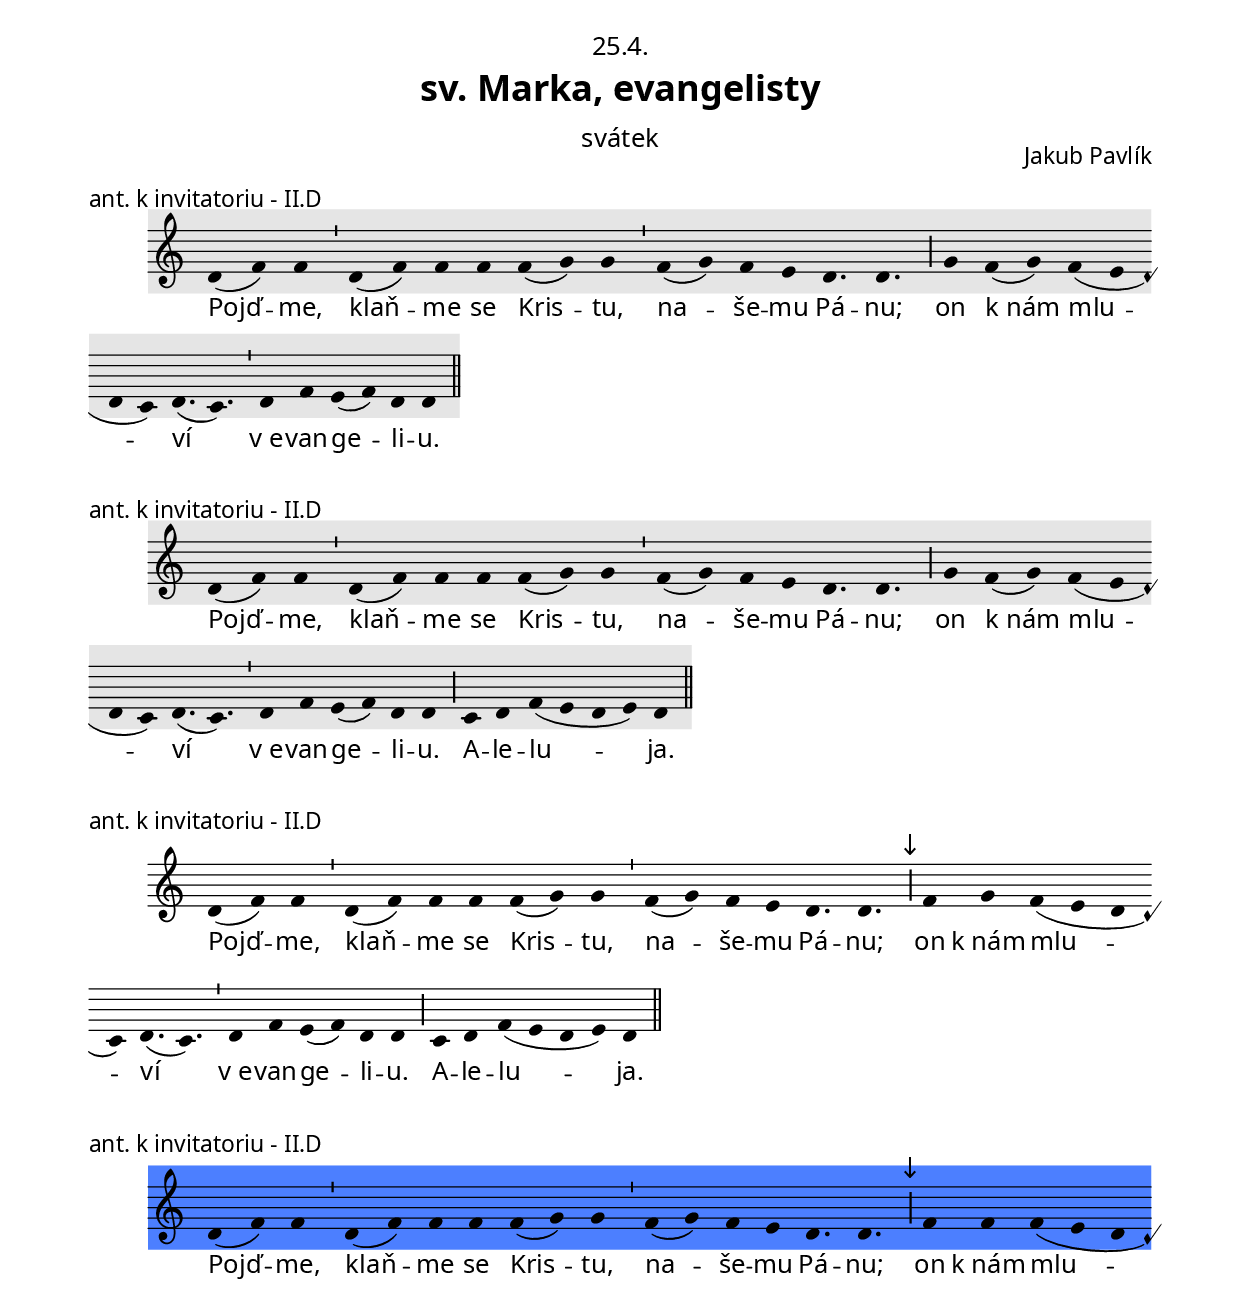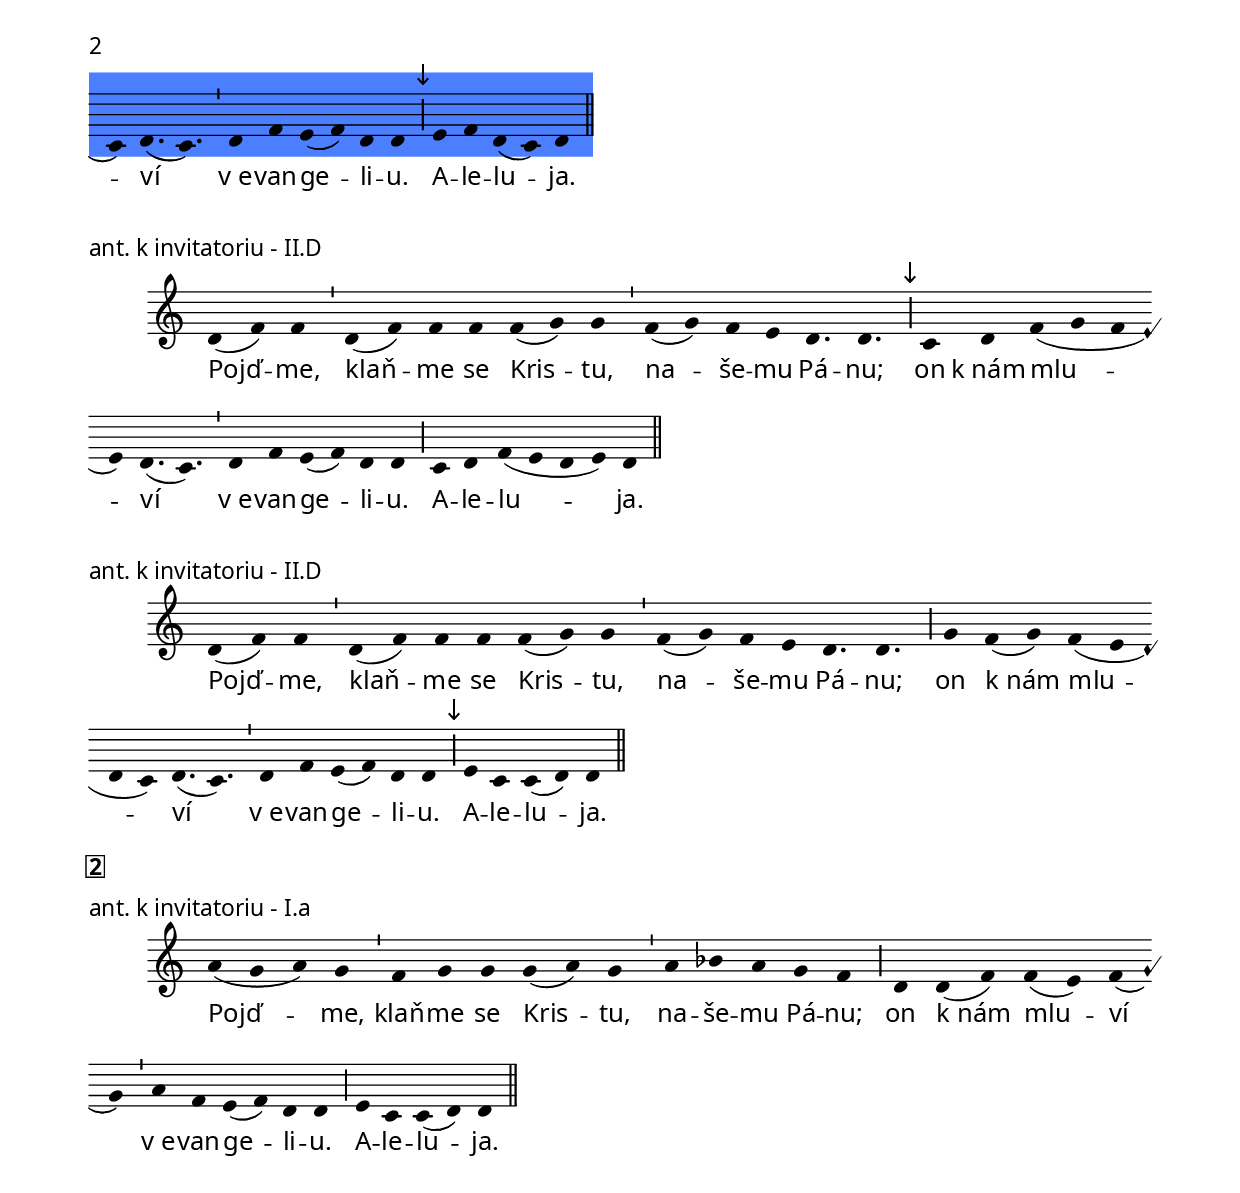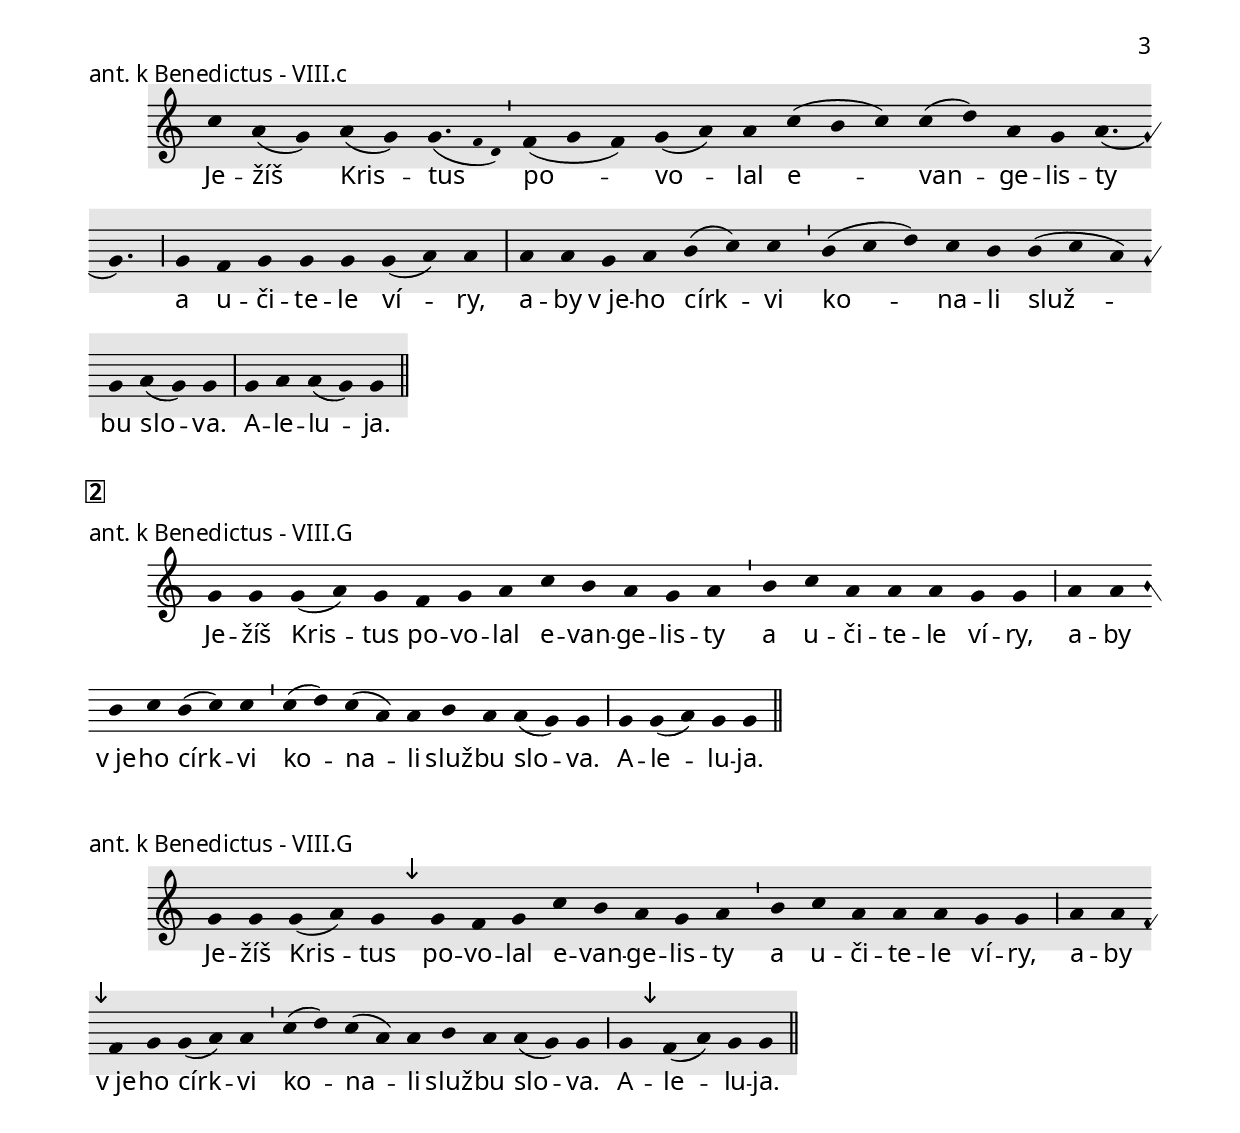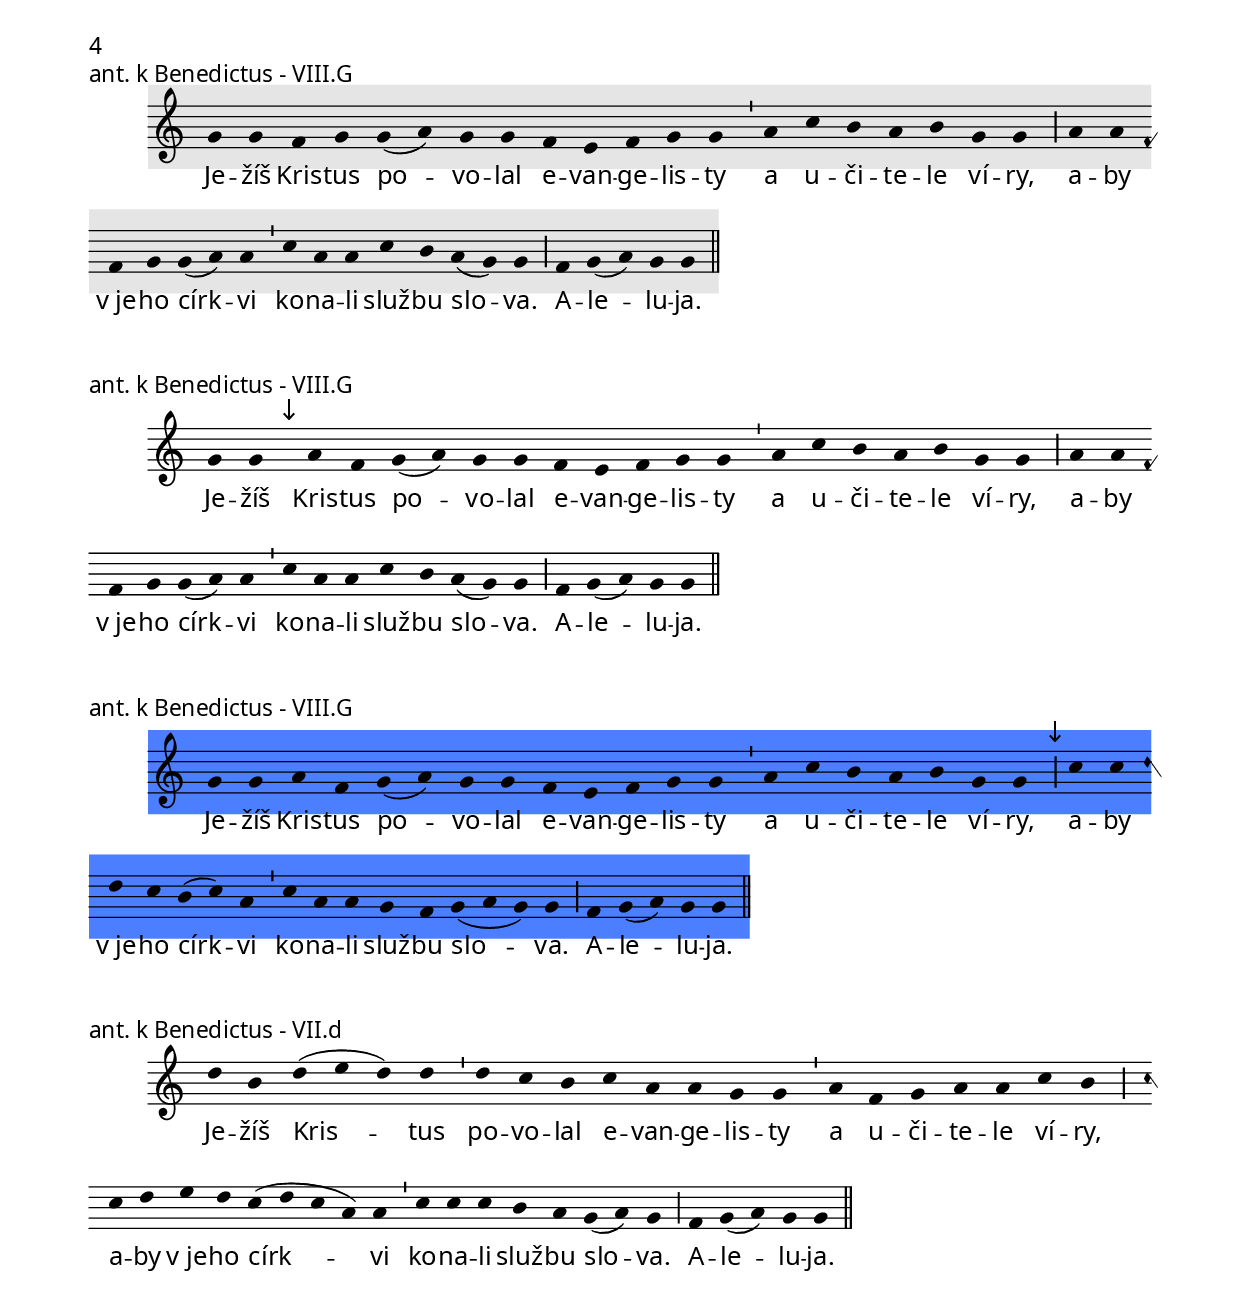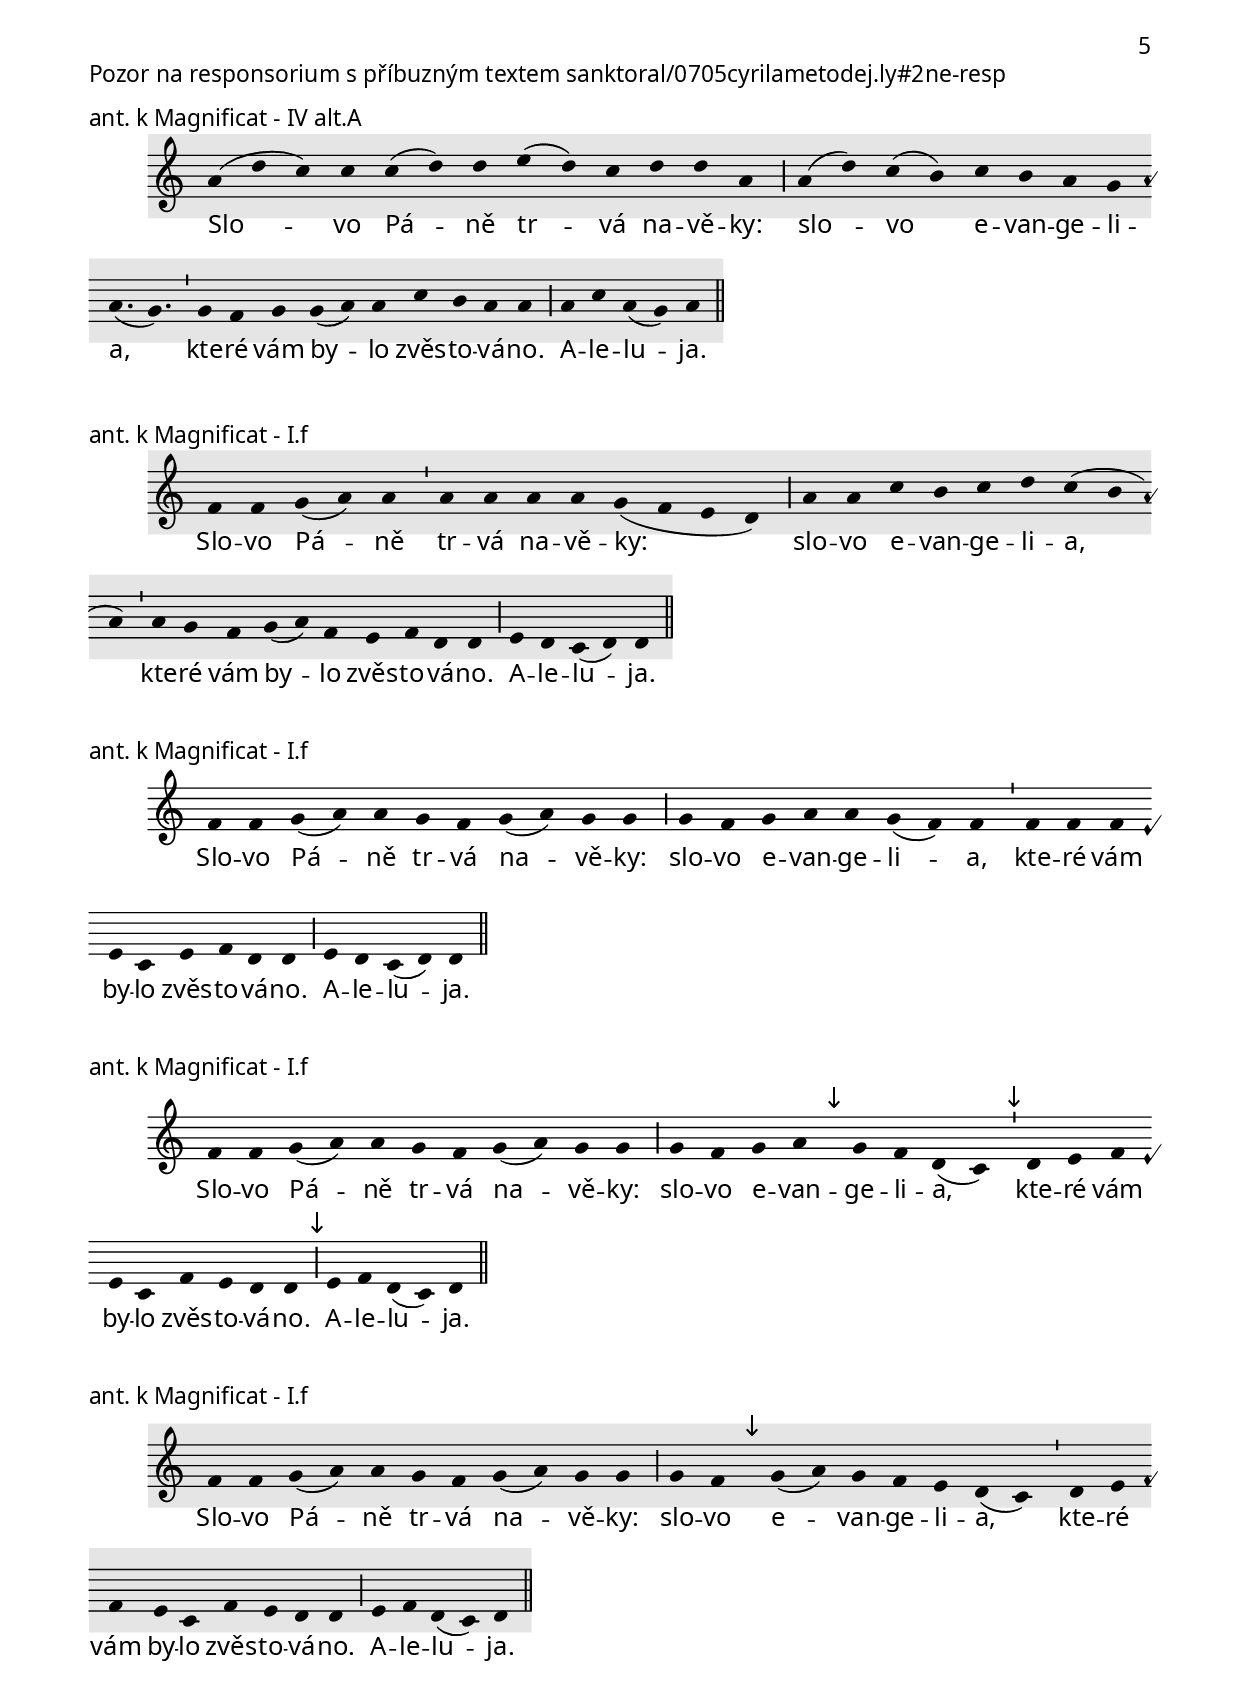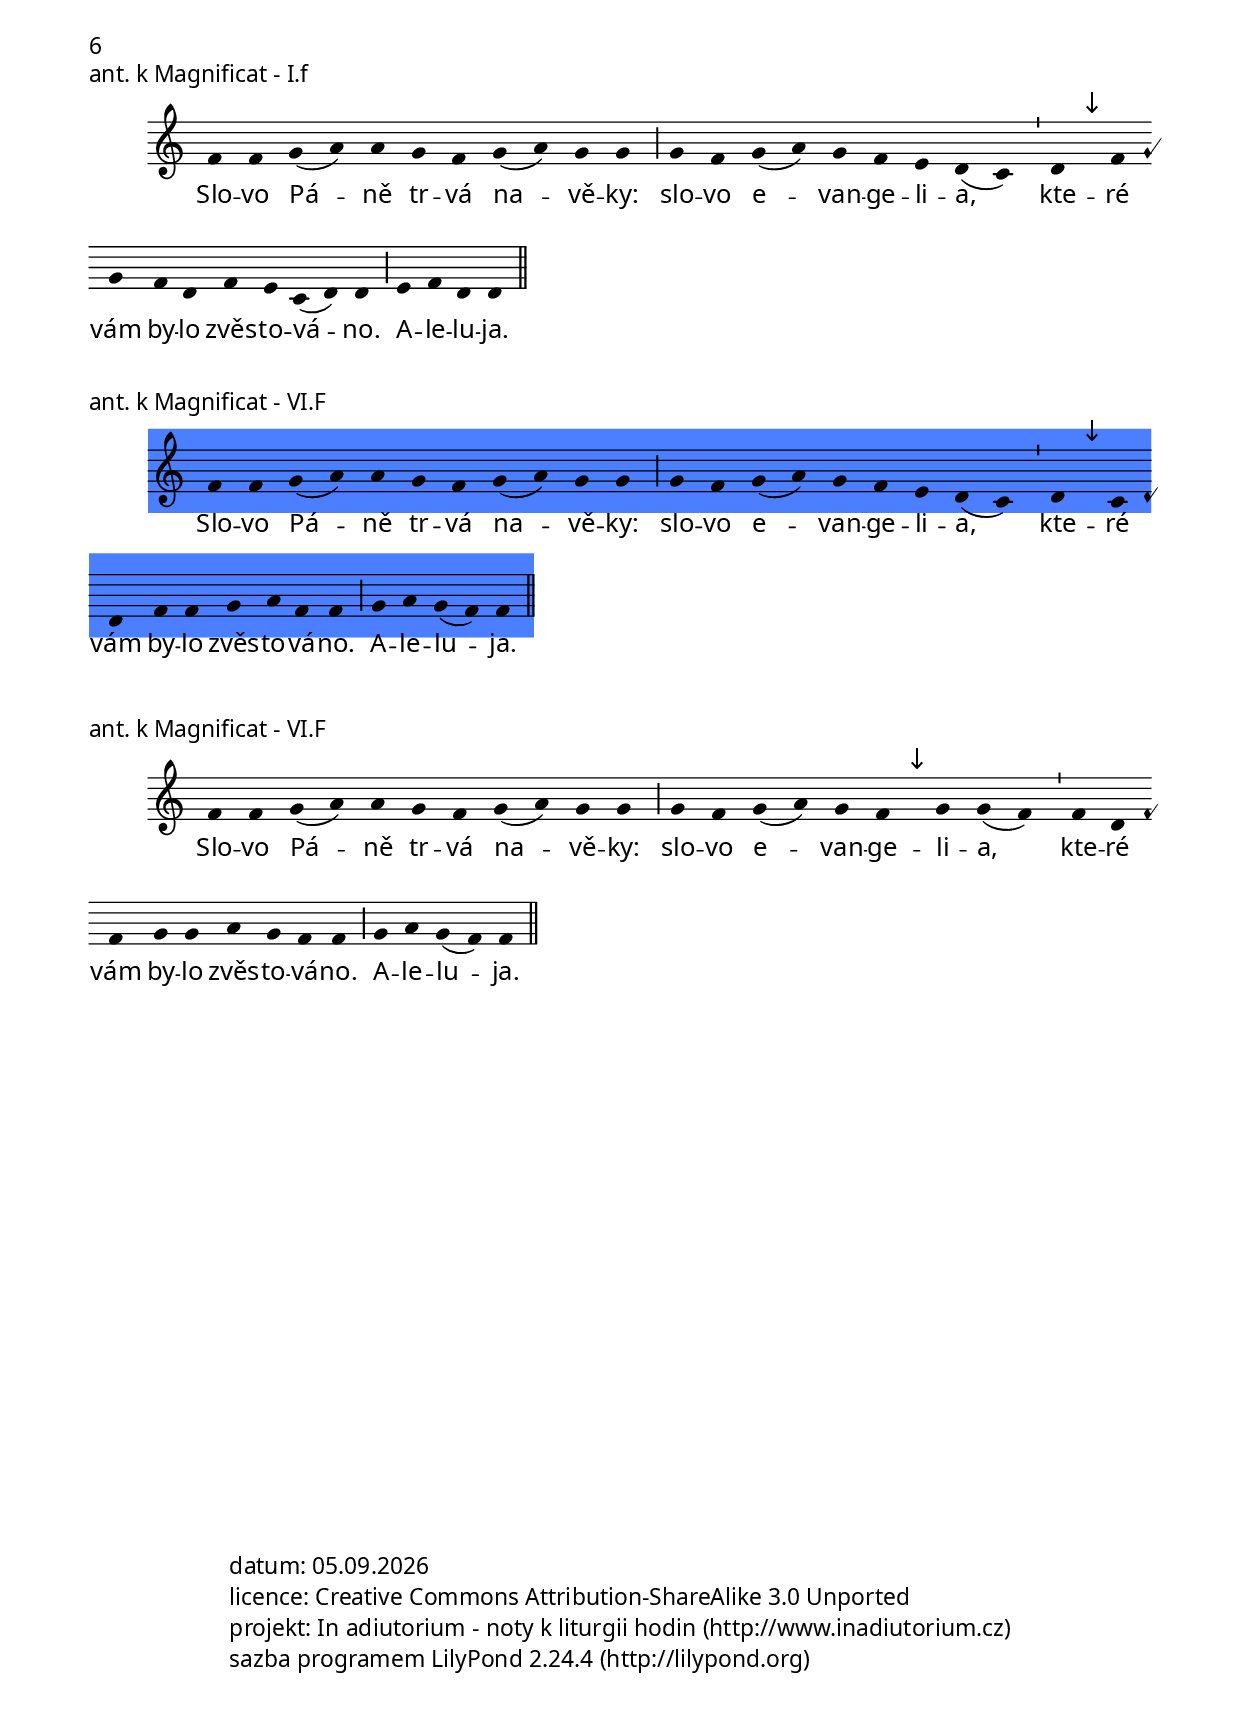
\version "2.15.37"

\include "../spolecne.ly"

\header {
  title = \markup\titleSvatek
            "sv. Marka, evangelisty"
            "svátek"
            25.4.
  composer = "Jakub Pavlík"
}

\score {
  \relative c' {
    \zvyraznovacSedy
    \choralniRezim
    d4( f) f \barMin
    d( f) f f f( g) g \barMin f( g) f e d4. d \barMaior
    g4 f( g) f( e d c) d4.( c) \barMin d4 f e( f) d d \barFinalis
  }
  \addlyrics {
    Pojď -- me, klaň -- me se Kris -- tu, na -- še -- mu Pá -- nu;
    on k_nám mlu -- ví v_e -- van -- ge -- li -- u.
  }
  \header {
    quid = "ant. k invitatoriu"
    modus = "II"
    differentia = "D"
    psalmus = ""
    id = ""
    piece = \markup {\sestavTitulekBezZalmu}
  }
}

\score {
  \relative c' {
    \zvyraznovacSedy
    \choralniRezim
    d4( f) f \barMin
    d( f) f f f( g) g \barMin f( g) f e d4. d \barMaior
    g4 f( g) f( e d c) d4.( c) \barMin d4 f e( f) d d \barMaior
    c d f( e d e) d \barFinalis
  }
  \addlyrics {
    Pojď -- me, klaň -- me se Kris -- tu, na -- še -- mu Pá -- nu;
    on k_nám mlu -- ví v_e -- van -- ge -- li -- u.
    A -- le -- lu -- ja.
  }
  \header {
    quid = "ant. k invitatoriu"
    modus = "II"
    differentia = "D"
    psalmus = ""
    placet = "druhou půli spíš lépe"
    id = "invit"
    piece = \markup {\sestavTitulekBezZalmu}
  }
}

\score {
  \relative c' {
    \choralniRezim
    d4( f) f \barMin
    d( f) f f f( g) g \barMin f( g) f e d4. d \barMaior
    \mark\sipka f4 g f( e d c) d4.( c) \barMin d4 f e( f) d d \barMaior
    c d f( e d e) d \barFinalis
  }
  \addlyrics {
    Pojď -- me, klaň -- me se Kris -- tu, na -- še -- mu Pá -- nu;
    on k_nám mlu -- ví v_e -- van -- ge -- li -- u.
    A -- le -- lu -- ja.
  }
  \header {
    quid = "ant. k invitatoriu"
    modus = "II"
    differentia = "D"
    psalmus = ""
    id = "invit"
    piece = \markup {\sestavTitulekBezZalmu}
  }
}

\score {
  \relative c' {
    \zvyraznovacModry
    \choralniRezim
    d4( f) f \barMin
    d( f) f f f( g) g \barMin f( g) f e d4. d \barMaior
    \mark\sipka f4 f f( e d c) d4.( c) \barMin d4 f e( f) d d \barMaior
    \mark\sipka e f d( c) d \barFinalis
  }
  \addlyrics {
    Pojď -- me, klaň -- me se Kris -- tu, na -- še -- mu Pá -- nu;
    on k_nám mlu -- ví v_e -- van -- ge -- li -- u.
    A -- le -- lu -- ja.
  }
  \header {
    quid = "ant. k invitatoriu"
    modus = "II"
    differentia = "D"
    psalmus = ""
    fial = "pust_svatytyden.ly#invit?zacatek"
    id = "invit"
    piece = \markup {\sestavTitulekBezZalmu}
  }
}

\score {
  \relative c' {
    \choralniRezim
    d4( f) f \barMin
    d( f) f f f( g) g \barMin f( g) f e d4. d \barMaior
    \mark\sipka c4 d f( g f e) d4.( c) \barMin d4 f e( f) d d \barMaior
    c d f( e d e) d \barFinalis
  }
  \addlyrics {
    Pojď -- me, klaň -- me se Kris -- tu, na -- še -- mu Pá -- nu;
    on k_nám mlu -- ví v_e -- van -- ge -- li -- u.
    A -- le -- lu -- ja.
  }
  \header {
    quid = "ant. k invitatoriu"
    modus = "II"
    differentia = "D"
    psalmus = ""
    id = "invit"
    piece = \markup {\sestavTitulekBezZalmu}
  }
}

\score {
  \relative c' {
    \choralniRezim
    d4( f) f \barMin
    d( f) f f f( g) g \barMin f( g) f e d4. d \barMaior
    g4 f( g) f( e d c) d4.( c) \barMin d4 f e( f) d d \barMaior
    \mark\sipka e c c( d) d \barFinalis
  }
  \addlyrics {
    Pojď -- me, klaň -- me se Kris -- tu, na -- še -- mu Pá -- nu;
    on k_nám mlu -- ví v_e -- van -- ge -- li -- u.
    A -- le -- lu -- ja.
  }
  \header {
    quid = "ant. k invitatoriu"
    modus = "II"
    differentia = "D"
    psalmus = ""
    id = ""
    piece = \markup {\sestavTitulekBezZalmu}
  }
}

\markup\nadpisSkupiny 2

\score {
  \relative c'' {
    \choralniRezim
    a4( g a) g \barMin f g g g( a) g \barMin a bes a g f \barMaior
    d d( f) f( e) f( g) \barMin a f e( f) d d \barMaior
    e c c( d) d \barFinalis
  }
  \addlyrics {
    Pojď -- me, klaň -- me se Kris -- tu, na -- še -- mu Pá -- nu;
    on k_nám mlu -- ví v_e -- van -- ge -- li -- u.
    A -- le -- lu -- ja.
  }
  \header {
    quid = "ant. k invitatoriu"
    modus = "I"
    differentia = "a"
    psalmus = ""
    id = ""
    piece = \markup {\sestavTitulekBezZalmu}
  }
}

\pageBreak

\score {
  \relative c'' {
    \zvyraznovacSedy
    \choralniRezim
    c a( g) a( g) g4.( \grace { f4 d) } \barMin
    f( g f) g( a) a c( b c) c( d) a g a4.( g) \barMaior
    g4 f g g g g( a) a \barMax
    a a g a b( c) c \barMin b( c d) c b b( c a) g a( g) g \barMax
    g a a( g) g \barFinalis
  }
  \addlyrics {
    Je -- žíš Kris -- tus
    po -- vo -- lal e -- van -- ge -- lis -- ty
    a u -- či -- te -- le ví -- ry,
    a -- by v_je -- ho círk -- vi ko -- na -- li služ -- bu slo -- va.
    A -- le -- lu -- ja.
  }
  \header {
    quid = "ant. k Benedictus"
    modus = "VIII"
    differentia = "c"
    psalmus = ""
    id = ""
    piece = \markup {\sestavTitulekBezZalmu}
  }
}

\markup\nadpisSkupiny 2

\score {
  \relative c'' {
    \choralniRezim
    g4 g g( a) g f g a c b a g a \barMin
    b c a a a g g \barMaior
    a a b c b( c) c \barMin
    c( d) c( a) a b a a( g) g \barMaior
    g g( a) g g \barFinalis
  }
  \addlyrics {
    Je -- žíš Kris -- tus
    po -- vo -- lal e -- van -- ge -- lis -- ty
    a u -- či -- te -- le ví -- ry,
    a -- by v_je -- ho círk -- vi
    ko -- na -- li služ -- bu slo -- va.
    A -- le -- lu -- ja.
  }
  \header {
    quid = "ant. k Benedictus"
    modus = "VIII"
    differentia = "G"
    psalmus = ""
    id = ""
    piece = \markup {\sestavTitulekBezZalmu}
  }
}

\score {
  \relative c'' {
    \zvyraznovacSedy
    \choralniRezim
    g4 g g( a) g \mark\sipka g f g c b a g a \barMin
    b c a a a g g \barMaior
    a a \mark\sipka f g g( a) a \barMin
    c( d) c( a) a b a a( g) g \barMaior
    g \mark\sipka f( a) g g \barFinalis
  }
  \addlyrics {
    Je -- žíš Kris -- tus
    po -- vo -- lal e -- van -- ge -- lis -- ty
    a u -- či -- te -- le ví -- ry,
    a -- by v_je -- ho círk -- vi
    ko -- na -- li služ -- bu slo -- va.
    A -- le -- lu -- ja.
  }
  \header {
    quid = "ant. k Benedictus"
    modus = "VIII"
    differentia = "G"
    psalmus = ""
    id = ""
    piece = \markup {\sestavTitulekBezZalmu}
  }
}

\score {
  \relative c'' {
    \zvyraznovacSedy
    \choralniRezim
    g4 g f g g( a) g g f e f g g \barMin
    a c b a b g g \barMaior
    a a f g g( a) a \barMin
    c a a c b a( g) g \barMaior
    f g( a) g g \barFinalis
  }
  \addlyrics {
    Je -- žíš Kris -- tus
    po -- vo -- lal e -- van -- ge -- lis -- ty
    a u -- či -- te -- le ví -- ry,
    a -- by v_je -- ho círk -- vi
    ko -- na -- li služ -- bu slo -- va.
    A -- le -- lu -- ja.
  }
  \header {
    quid = "ant. k Benedictus"
    modus = "VIII"
    differentia = "G"
    psalmus = ""
    id = "aben"
    piece = \markup {\sestavTitulekBezZalmu}
  }
}

\score {
  \relative c'' {
    \choralniRezim
    g4 g \mark\sipka a f g( a) g g f e f g g \barMin
    a c b a b g g \barMaior
    a a f g g( a) a \barMin
    c a a c b a( g) g \barMaior
    f g( a) g g \barFinalis
  }
  \addlyrics {
    Je -- žíš Kris -- tus
    po -- vo -- lal e -- van -- ge -- lis -- ty
    a u -- či -- te -- le ví -- ry,
    a -- by v_je -- ho círk -- vi
    ko -- na -- li služ -- bu slo -- va.
    A -- le -- lu -- ja.
  }
  \header {
    quid = "ant. k Benedictus"
    modus = "VIII"
    differentia = "G"
    psalmus = ""
    id = "aben"
    piece = \markup {\sestavTitulekBezZalmu}
  }
}

\score {
  \relative c'' {
    \zvyraznovacModry
    \choralniRezim
    g4 g a f g( a) g g f e f g g \barMin
    a c b a b g g \barMaior
    \mark\sipka c c d c b( c) a \barMin
    c a a g f g( a g) g \barMaior
    f g( a) g g \barFinalis
  }
  \addlyrics {
    Je -- žíš Kris -- tus
    po -- vo -- lal e -- van -- ge -- lis -- ty
    a u -- či -- te -- le ví -- ry,
    a -- by v_je -- ho círk -- vi
    ko -- na -- li služ -- bu slo -- va.
    A -- le -- lu -- ja.
  }
  \header {
    quid = "ant. k Benedictus"
    modus = "VIII"
    differentia = "G"
    psalmus = ""
    id = "aben"
    piece = \markup {\sestavTitulekBezZalmu}
  }
}

\score {
  \relative c'' {
    \choralniRezim
    d4 b d( e d) d \barMin
    d c b c a a g g \barMin
    a f g a a c b \barMaior
    c d e d c( d c a) a \barMin
    c c c b a g( a) g \barMaior
    f g( a) g g \barFinalis
  }
  \addlyrics {
    Je -- žíš Kris -- tus
    po -- vo -- lal e -- van -- ge -- lis -- ty
    a u -- či -- te -- le ví -- ry,
    a -- by v_je -- ho círk -- vi
    ko -- na -- li služ -- bu slo -- va.
    A -- le -- lu -- ja.
  }
  \header {
    quid = "ant. k Benedictus"
    modus = "VII"
    differentia = "d"
    psalmus = ""
    id = "aben"
    piece = \markup {\sestavTitulekBezZalmu}
  }
}

\pageBreak

\markup{
  Pozor na responsorium s příbuzným textem
  \fial-link "sanktoral/0705cyrilametodej.ly#2ne-resp"
}

\score {
  \relative c'' {
    \zvyraznovacSedy
    \choralniRezim
    a4( d c) c c( d) d e( d) c d d a \barMaior
    a( d) c( b) c b a g a4.( g) \barMin
    g4 f g g( a) a c b a a \barMaior
    a c a( g) a \barFinalis
  }
  \addlyrics {
    Slo -- vo Pá -- ně tr -- vá na -- vě -- ky:
    slo -- vo e -- van -- ge -- li -- a,
    kte -- ré vám by -- lo zvěs -- to -- vá -- no.
    A -- le -- lu -- ja.
  }
  \header {
    quid = "ant. k Magnificat"
    modus = "IV alt"
    differentia = "A"
    psalmus = ""
    id = ""
    fons = "Od druhého oddílu jsem si vzal jako vzor antifonu O mulier, AntRom1912 s. 315."
    piece = \markup {\sestavTitulekBezZalmu}
  }
}

\score {
  \relative c' {
    \zvyraznovacSedy
    \choralniRezim
    f4 f g( a) a \barMin a a a a g( f e d) \barMaior
    a' a c b c d c( b a) \barMin
    a g f g( a) f e f d d \barMaior
    e d c( d) d \barFinalis
  }
  \addlyrics {
    Slo -- vo Pá -- ně tr -- vá na -- vě -- ky:
    slo -- vo e -- van -- ge -- li -- a,
    kte -- ré vám by -- lo zvěs -- to -- vá -- no.
    A -- le -- lu -- ja.
  }
  \header {
    quid = "ant. k Magnificat"
    modus = "I"
    differentia = "f"
    psalmus = ""
    id = ""
    piece = \markup {\sestavTitulekBezZalmu}
  }
}

\score {
  \relative c' {
    \choralniRezim
    f4 f g( a) a g f g( a) g g \barMaior
    g f g a a g( f) f \barMin
    f f f e c e f d d \barMaior
    e d c( d) d \barFinalis
  }
  \addlyrics {
    Slo -- vo Pá -- ně tr -- vá na -- vě -- ky:
    slo -- vo e -- van -- ge -- li -- a,
    kte -- ré vám by -- lo zvěs -- to -- vá -- no.
    A -- le -- lu -- ja.
  }
  \header {
    quid = "ant. k Magnificat"
    modus = "I"
    differentia = "f"
    psalmus = ""
    id = "amag"
    piece = \markup {\sestavTitulekBezZalmu}
  }
}

\score {
  \relative c' {
    \choralniRezim
    f4 f g( a) a g f g( a) g g \barMaior
    g f g a \mark\sipka g f d( c) \barMin
    \mark\sipka d e f e c f e d d \barMaior
    \mark\sipka e f d( c) d \barFinalis
  }
  \addlyrics {
    Slo -- vo Pá -- ně tr -- vá na -- vě -- ky:
    slo -- vo e -- van -- ge -- li -- a,
    kte -- ré vám by -- lo zvěs -- to -- vá -- no.
    A -- le -- lu -- ja.
  }
  \header {
    quid = "ant. k Magnificat"
    modus = "I"
    differentia = "f"
    psalmus = ""
    id = "amag"
    piece = \markup {\sestavTitulekBezZalmu}
  }
}

\score {
  \relative c' {
    \zvyraznovacSedy
    \choralniRezim
    f4 f g( a) a g f g( a) g g \barMaior
    g f \mark\sipka g( a) g f e d( c) \barMin
    d e f e c f e d d \barMaior
    e f d( c) d \barFinalis
  }
  \addlyrics {
    Slo -- vo Pá -- ně tr -- vá na -- vě -- ky:
    slo -- vo e -- van -- ge -- li -- a,
    kte -- ré vám by -- lo zvěs -- to -- vá -- no.
    A -- le -- lu -- ja.
  }
  \header {
    quid = "ant. k Magnificat"
    modus = "I"
    differentia = "f"
    psalmus = ""
    id = "amag"
    piece = \markup {\sestavTitulekBezZalmu}
  }
}

\score {
  \relative c' {
    \choralniRezim
    f4 f g( a) a g f g( a) g g \barMaior
    g f g( a) g f e d( c) \barMin
    d \mark\sipka f g f d f e c( d) d \barMaior
    e f d d \barFinalis
  }
  \addlyrics {
    Slo -- vo Pá -- ně tr -- vá na -- vě -- ky:
    slo -- vo e -- van -- ge -- li -- a,
    kte -- ré vám by -- lo zvěs -- to -- vá -- no.
    A -- le -- lu -- ja.
  }
  \header {
    quid = "ant. k Magnificat"
    modus = "I"
    differentia = "f"
    psalmus = ""
    id = "amag"
    piece = \markup {\sestavTitulekBezZalmu}
  }
}

\score {
  \relative c' {
    \zvyraznovacModry
    \choralniRezim
    f4 f g( a) a g f g( a) g g \barMaior
    g f g( a) g f e d( c) \barMin
    d \mark\sipka c d f f g a f f \barMaior
    g a g( f) f \barFinalis
  }
  \addlyrics {
    Slo -- vo Pá -- ně tr -- vá na -- vě -- ky:
    slo -- vo e -- van -- ge -- li -- a,
    kte -- ré vám by -- lo zvěs -- to -- vá -- no.
    A -- le -- lu -- ja.
  }
  \header {
    quid = "ant. k Magnificat"
    modus = "VI"
    differentia = "F"
    psalmus = ""
    id = "amag"
    piece = \markup {\sestavTitulekBezZalmu}
  }
}

\score {
  \relative c' {
    \choralniRezim
    f4 f g( a) a g f g( a) g g \barMaior
    g f g( a) g f \mark\sipka g g( f) \barMin
    f d f g g a g f f \barMaior
    g a g( f) f \barFinalis
  }
  \addlyrics {
    Slo -- vo Pá -- ně tr -- vá na -- vě -- ky:
    slo -- vo e -- van -- ge -- li -- a,
    kte -- ré vám by -- lo zvěs -- to -- vá -- no.
    A -- le -- lu -- ja.
  }
  \header {
    quid = "ant. k Magnificat"
    modus = "VI"
    differentia = "F"
    psalmus = ""
    id = "amag"
    piece = \markup {\sestavTitulekBezZalmu}
  }
}